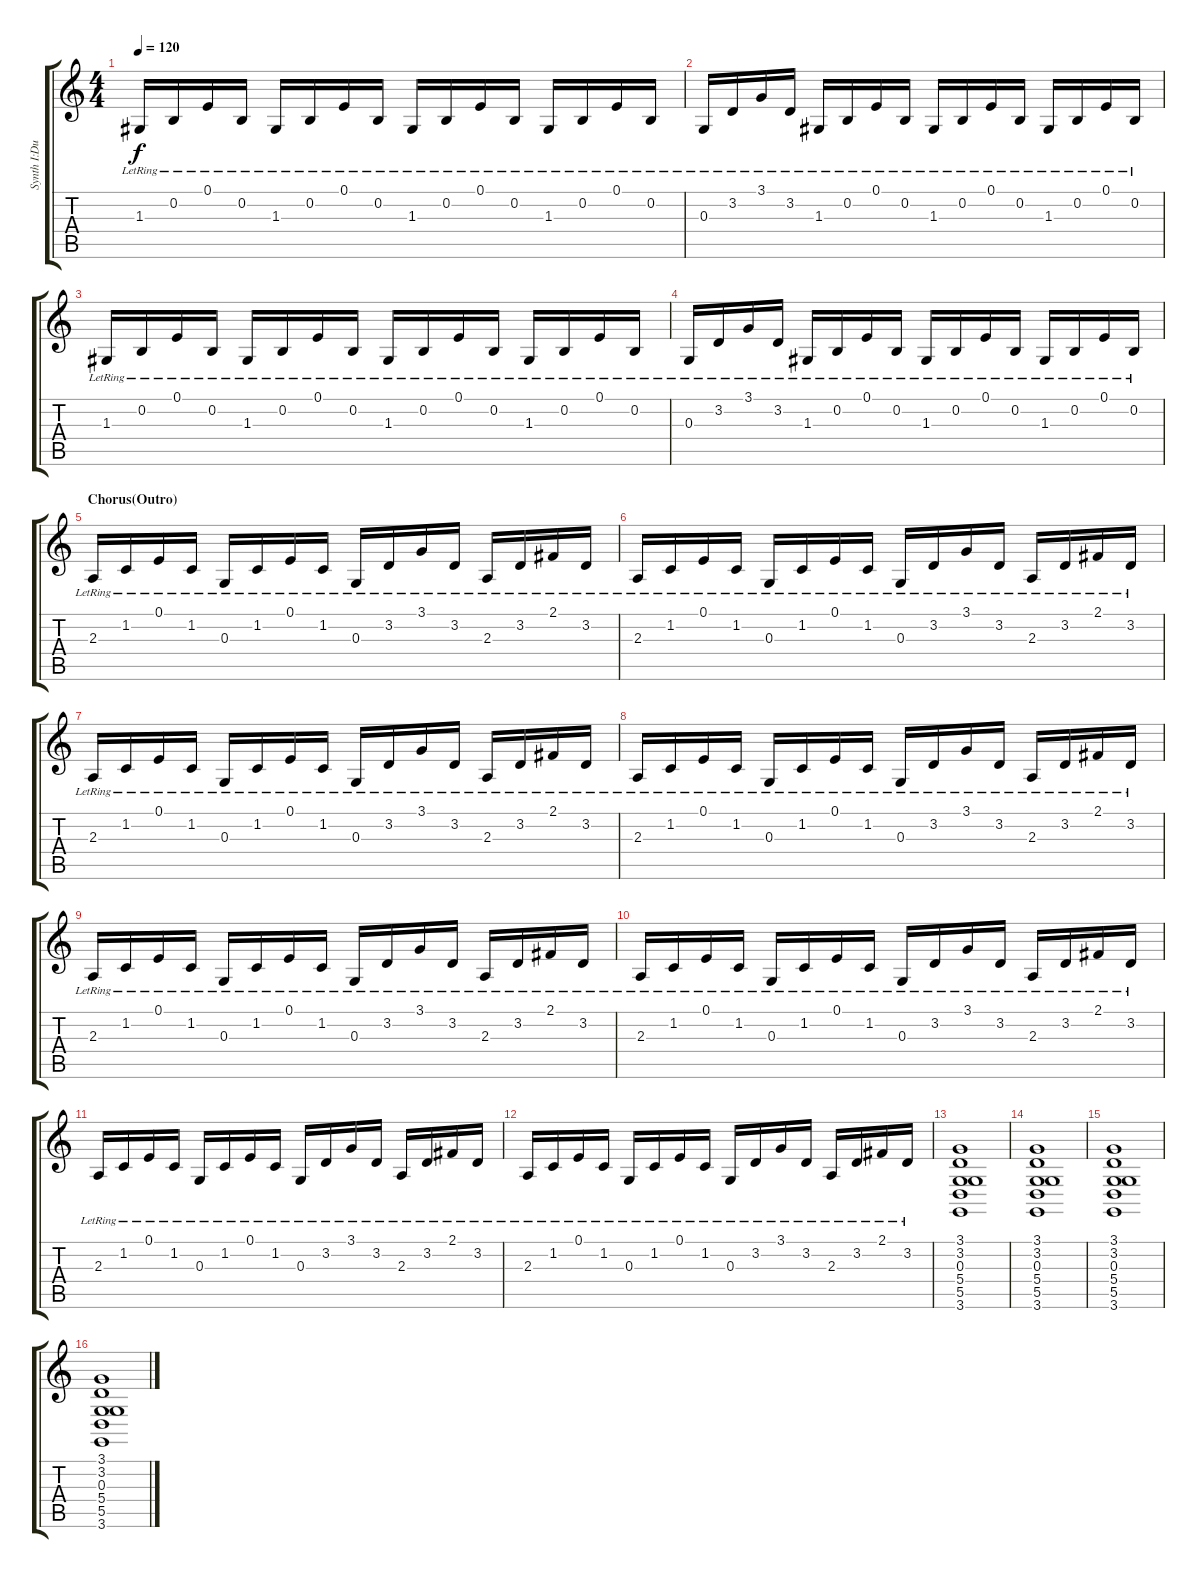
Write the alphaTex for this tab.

\track ("Synth I:Dual Voice" "Synth I:Du") {instrument churchorgan}
\staff {score tabs}
\tuning (E4 B3 G3 D3 A2 E2) {hide}
\ts (4 4)
\tempo 120
\clef g2
\ks c
1.3{lr}.16{dy f} 0.2{lr}.16 0.1{lr}.16 0.2{lr}.16 1.3{lr}.16 0.2{lr}.16 0.1{lr}.16 0.2{lr}.16 1.3{lr}.16 0.2{lr}.16 0.1{lr}.16 0.2{lr}.16 1.3{lr}.16 0.2{lr}.16 0.1{lr}.16 0.2{lr}.16 |
0.3{lr}.16 3.2{lr}.16 3.1{lr}.16 3.2{lr}.16 1.3{lr}.16 0.2{lr}.16 0.1{lr}.16 0.2{lr}.16 1.3{lr}.16 0.2{lr}.16 0.1{lr}.16 0.2{lr}.16 1.3{lr}.16 0.2{lr}.16 0.1{lr}.16 0.2{lr}.16 |
1.3{lr}.16 0.2{lr}.16 0.1{lr}.16 0.2{lr}.16 1.3{lr}.16 0.2{lr}.16 0.1{lr}.16 0.2{lr}.16 1.3{lr}.16 0.2{lr}.16 0.1{lr}.16 0.2{lr}.16 1.3{lr}.16 0.2{lr}.16 0.1{lr}.16 0.2{lr}.16 |
0.3{lr}.16 3.2{lr}.16 3.1{lr}.16 3.2{lr}.16 1.3{lr}.16 0.2{lr}.16 0.1{lr}.16 0.2{lr}.16 1.3{lr}.16 0.2{lr}.16 0.1{lr}.16 0.2{lr}.16 1.3{lr}.16 0.2{lr}.16 0.1{lr}.16 0.2{lr}.16 |
\section ("" "Chorus(Outro)")
2.3{lr}.16 1.2{lr}.16 0.1{lr}.16 1.2{lr}.16 0.3{lr}.16 1.2{lr}.16 0.1{lr}.16 1.2{lr}.16 0.3{lr}.16 3.2{lr}.16 3.1{lr}.16 3.2{lr}.16 2.3{lr}.16 3.2{lr}.16 2.1{lr}.16 3.2{lr}.16 |
2.3{lr}.16 1.2{lr}.16 0.1{lr}.16 1.2{lr}.16 0.3{lr}.16 1.2{lr}.16 0.1{lr}.16 1.2{lr}.16 0.3{lr}.16 3.2{lr}.16 3.1{lr}.16 3.2{lr}.16 2.3{lr}.16 3.2{lr}.16 2.1{lr}.16 3.2{lr}.16 |
2.3{lr}.16 1.2{lr}.16 0.1{lr}.16 1.2{lr}.16 0.3{lr}.16 1.2{lr}.16 0.1{lr}.16 1.2{lr}.16 0.3{lr}.16 3.2{lr}.16 3.1{lr}.16 3.2{lr}.16 2.3{lr}.16 3.2{lr}.16 2.1{lr}.16 3.2{lr}.16 |
2.3{lr}.16 1.2{lr}.16 0.1{lr}.16 1.2{lr}.16 0.3{lr}.16 1.2{lr}.16 0.1{lr}.16 1.2{lr}.16 0.3{lr}.16 3.2{lr}.16 3.1{lr}.16 3.2{lr}.16 2.3{lr}.16 3.2{lr}.16 2.1{lr}.16 3.2{lr}.16 |
2.3{lr}.16 1.2{lr}.16 0.1{lr}.16 1.2{lr}.16 0.3{lr}.16 1.2{lr}.16 0.1{lr}.16 1.2{lr}.16 0.3{lr}.16 3.2{lr}.16 3.1{lr}.16 3.2{lr}.16 2.3{lr}.16 3.2{lr}.16 2.1{lr}.16 3.2{lr}.16 |
2.3{lr}.16 1.2{lr}.16 0.1{lr}.16 1.2{lr}.16 0.3{lr}.16 1.2{lr}.16 0.1{lr}.16 1.2{lr}.16 0.3{lr}.16 3.2{lr}.16 3.1{lr}.16 3.2{lr}.16 2.3{lr}.16 3.2{lr}.16 2.1{lr}.16 3.2{lr}.16 |
2.3{lr}.16 1.2{lr}.16 0.1{lr}.16 1.2{lr}.16 0.3{lr}.16 1.2{lr}.16 0.1{lr}.16 1.2{lr}.16 0.3{lr}.16 3.2{lr}.16 3.1{lr}.16 3.2{lr}.16 2.3{lr}.16 3.2{lr}.16 2.1{lr}.16 3.2{lr}.16 |
2.3{lr}.16 1.2{lr}.16 0.1{lr}.16 1.2{lr}.16 0.3{lr}.16 1.2{lr}.16 0.1{lr}.16 1.2{lr}.16 0.3{lr}.16 3.2{lr}.16 3.1{lr}.16 3.2{lr}.16 2.3{lr}.16 3.2{lr}.16 2.1{lr}.16 3.2{lr}.16 |
(3.1 3.2 0.3 5.4 5.5 3.6).1 |
(3.1 3.2 0.3 5.4 5.5 3.6).1 |
(3.1 3.2 0.3 5.4 5.5 3.6).1 |
(3.1 3.2 0.3 5.4 5.5 3.6).1
